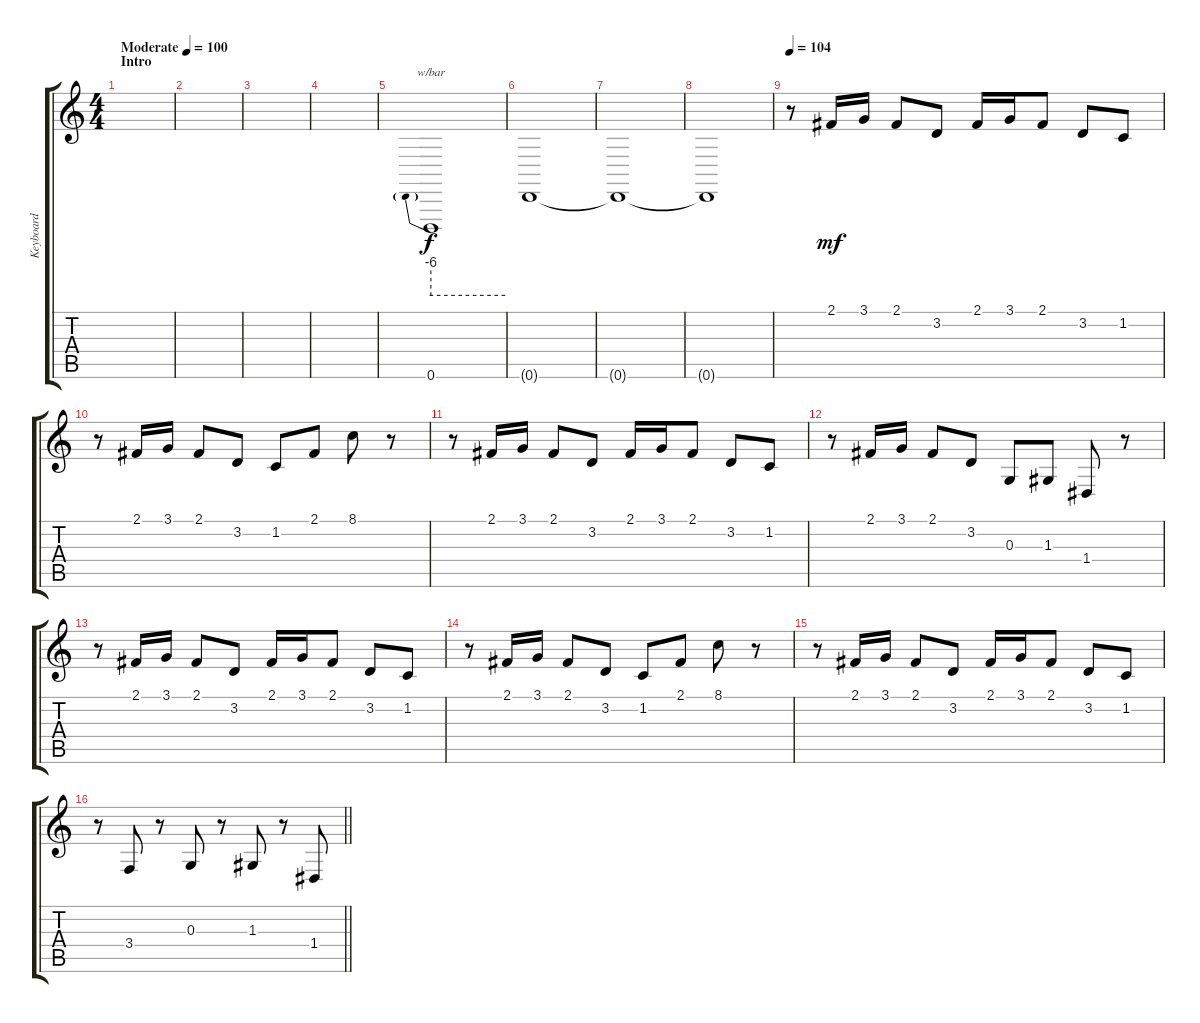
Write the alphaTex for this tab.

\track ("Keyboard" "Keyboard") {instrument choiraahs}
\staff {score tabs}
\tuning (E4 B3 G3 D3 A2 D2) {hide}
\ts (4 4)
\section ("" "Intro")
\tempo (100 "Moderate")
\clef g2
\ks c
|
|
|
|
0.6.1{tbe (predive default 0 -24 60 -24)} |
0.6{t}.1 |
0.6{t}.1 |
0.6{t}.1 |
\tempo 104
r.8{instrument sitar} 2.1.16{dy mf} 3.1.16 2.1.8 3.2.8 2.1.16 3.1.16 2.1.8 3.2.8 1.2.8 |
r.8 2.1.16 3.1.16 2.1.8 3.2.8 1.2.8 2.1.8 8.1.8 r.8 |
r.8 2.1.16 3.1.16 2.1.8 3.2.8 2.1.16 3.1.16 2.1.8 3.2.8 1.2.8 |
r.8 2.1.16 3.1.16 2.1.8 3.2.8 0.3.8 1.3.8 1.4.8 r.8 |
r.8 2.1.16 3.1.16 2.1.8 3.2.8 2.1.16 3.1.16 2.1.8 3.2.8 1.2.8 |
r.8 2.1.16 3.1.16 2.1.8 3.2.8 1.2.8 2.1.8 8.1.8 r.8 |
r.8 2.1.16 3.1.16 2.1.8 3.2.8 2.1.16 3.1.16 2.1.8 3.2.8 1.2.8 |
\barLineRight lightlight
r.8 3.4.8 r.8 0.3.8 r.8 1.3.8 r.8 1.4.8
